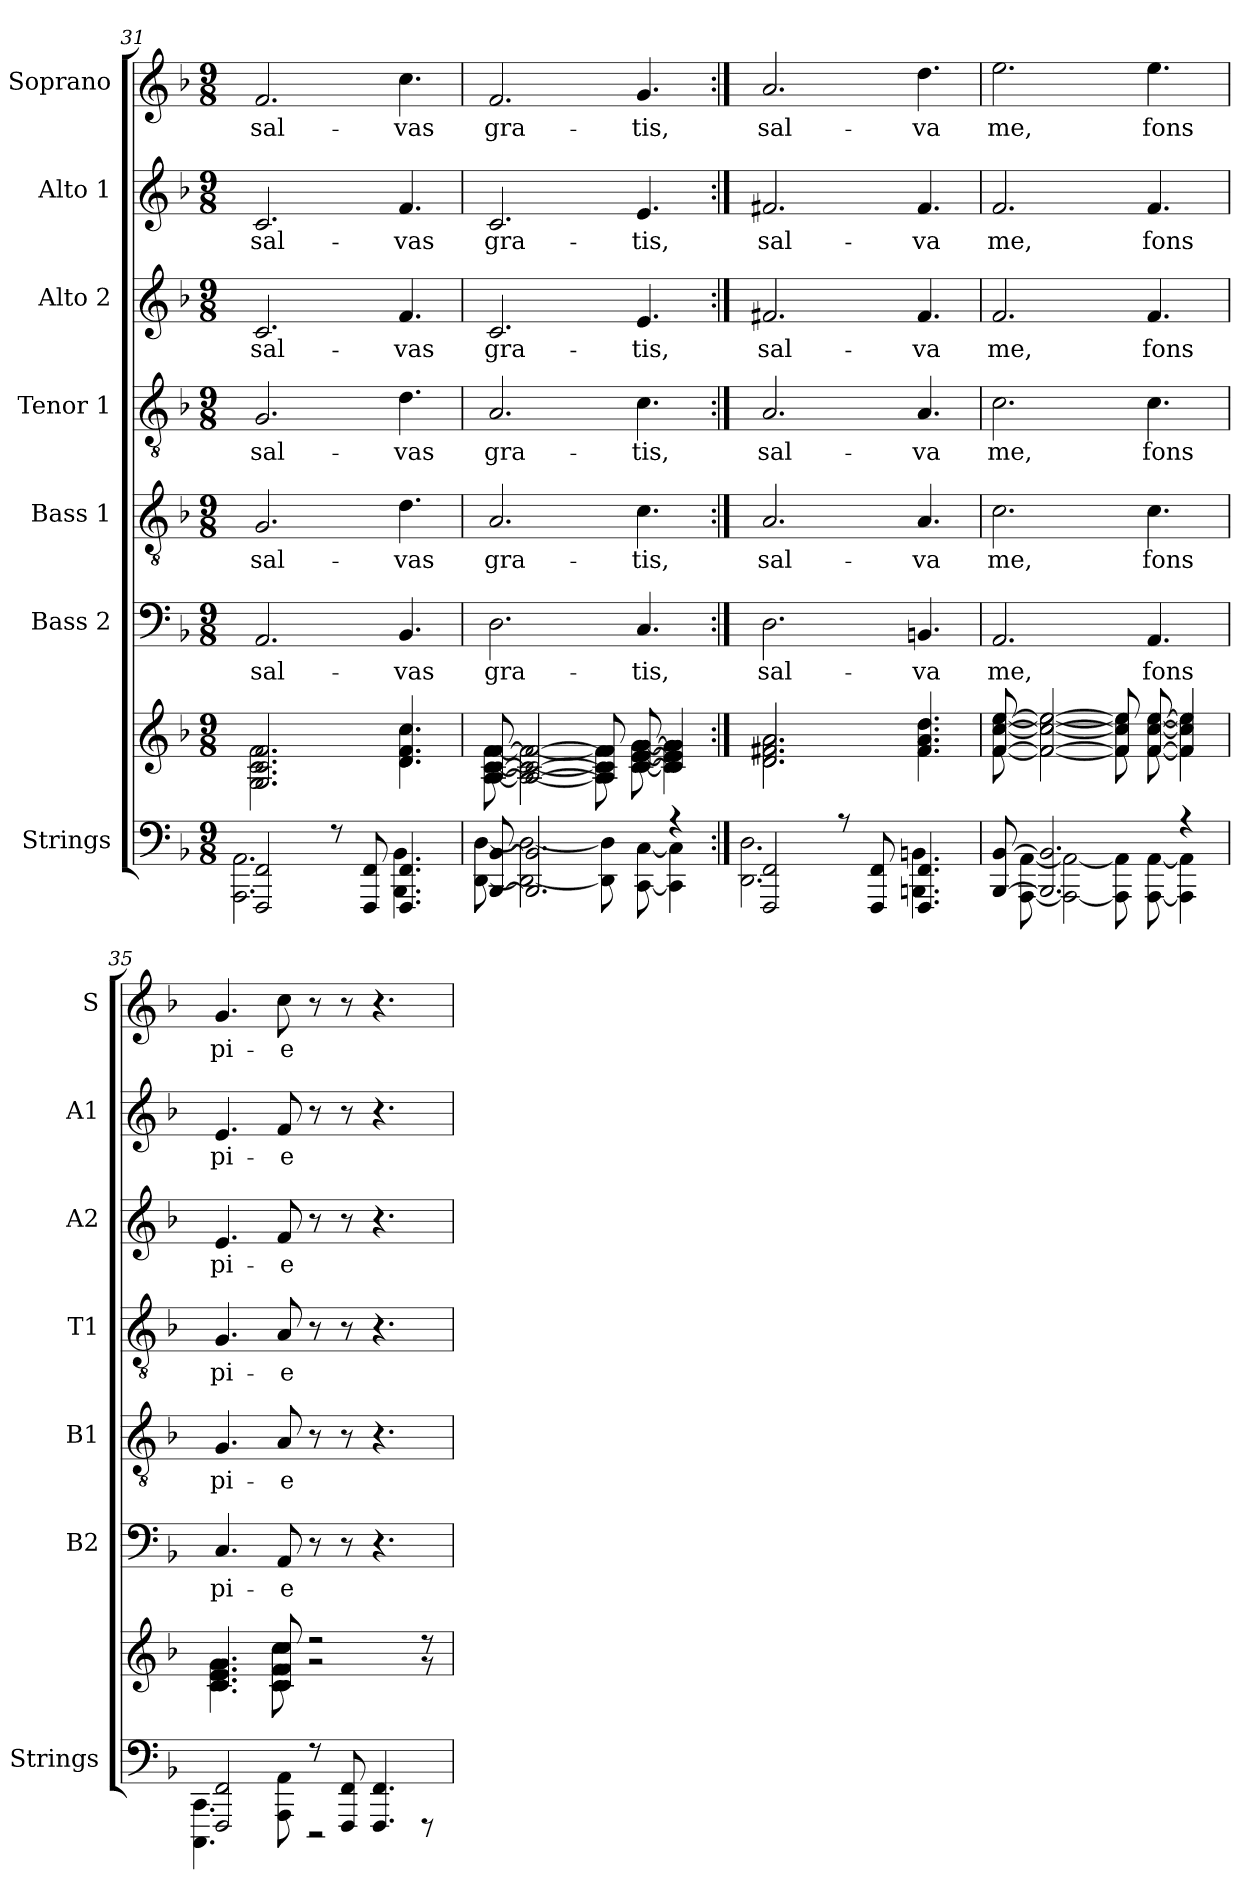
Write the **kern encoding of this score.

**kern	**kern	**kern	**text	**kern	**text	**kern	**text	**kern	**text	**kern	**text	**kern	**text
*part7	*part7	*part6	*part6	*part5	*part5	*part4	*part4	*part3	*part3	*part2	*part2	*part1	*part1
*staff8	*staff7	*staff6	*staff6	*staff5	*staff5	*staff4	*staff4	*staff3	*staff3	*staff2	*staff2	*staff1	*staff1
*I"Strings	*	*I"Bass 2	*	*I"Bass 1	*	*I"Tenor 1	*	*I"Alto 2	*	*I"Alto 1	*	*I"Soprano	*
*I'Strings	*	*I'B2	*	*I'B1	*	*I'T1	*	*I'A2	*	*I'A1	*	*I'S	*
*clefF4	*clefG2	*clefF4	*	*clefGv2	*	*clefGv2	*	*clefG2	*	*clefG2	*	*clefG2	*
*k[b-]	*k[b-]	*k[b-]	*	*k[b-]	*	*k[b-]	*	*k[b-]	*	*k[b-]	*	*k[b-]	*
*M9/8	*M9/8	*M9/8	*	*M9/8	*	*M9/8	*	*M9/8	*	*M9/8	*	*M9/8	*
=31	=31	=31	=31	=31	=31	=31	=31	=31	=31	=31	=31	=31	=31
*^	*^	*	*	*	*	*	*	*	*	*	*	*	*
!	!	!	!	!	!LO:LY:b	!	!LO:LY:b	!	!LO:LY:b	!	!LO:LY:b	!	!LO:LY:b	!	!LO:LY:b
2FFF/ 2FF/	2.AAA\ 2.AA\	2.G/ 2.c/ 2.f/	2.G\ 2.c\ 2.f\	2.AA	sal-	2.G	sal-	2.G	sal-	2.c	sal-	2.c	sal-	2.f	sal-
8r	.	.	.	.	.	.	.	.	.	.	.	.	.	.	.
8FFF/ 8FF/	.	.	.	.	.	.	.	.	.	.	.	.	.	.	.
!	!	!	!	!	!LO:LY:b	!	!LO:LY:b	!	!LO:LY:b	!	!LO:LY:b	!	!LO:LY:b	!	!LO:LY:b
4.FFF/ 4.FF/	4.BBB-\ 4.BB-\	4.d/ 4.f/ 4.cc/	4.d\ 4.f\ 4.cc\	4.BB-	-vas	4.d	-vas	4.d	-vas	4.f	-vas	4.f	-vas	4.cc	-vas
=32	=32	=32	=32	=32	=32	=32	=32	=32	=32	=32	=32	=32	=32	=32	=32
!	!	!	!	!	!LO:LY:b	!	!LO:LY:b	!	!LO:LY:b	!	!LO:LY:b	!	!LO:LY:b	!	!LO:LY:b
[8BBB-/ [8BB-/	[8DD\ [8D\	[8A/ [8c/ [8f/	[8A\ [8c\ [8f\	2.D	gra-	2.A	gra-	2.A	gra-	2.c	gra-	2.c	gra-	2.f	gra-
2.BBB-/] 2.BB-/]	2DD\_ 2D\_	2A/_ 2c/_ 2f/_	2A\_ 2c\_ 2f\_	.	.	.	.	.	.	.	.	.	.	.	.
.	8DD\] 8D\]	8A/] 8c/] 8f/]	8A\] 8c\] 8f\]	.	.	.	.	.	.	.	.	.	.	.	.
!	!	!	!	!	!LO:LY:b	!	!LO:LY:b	!	!LO:LY:b	!	!LO:LY:b	!	!LO:LY:b	!	!LO:LY:b
.	[8CC\ [8C\	[8c/ [8e/ [8g/	[8c\ [8e\ [8g\	4.C	-tis,	4.c	-tis,	4.c	-tis,	4.e	-tis,	4.e	-tis,	4.g	-tis,
4r	4CC\] 4C\]	4c/] 4e/] 4g/]	4c\] 4e\] 4g\]	.	.	.	.	.	.	.	.	.	.	.	.
=33:|!	=33:|!	=33:|!	=33:|!	=33:|!	=33:|!	=33:|!	=33:|!	=33:|!	=33:|!	=33:|!	=33:|!	=33:|!	=33:|!	=33:|!	=33:|!
!	!	!	!	!	!LO:LY:b	!	!LO:LY:b	!	!LO:LY:b	!	!LO:LY:b	!	!LO:LY:b	!	!LO:LY:b
2FFF/ 2FF/	2.DD\ 2.D\	2.d/ 2.f#X/ 2.a/	2.d\ 2.f#X\ 2.a\	2.D	sal-	2.A	sal-	2.A	sal-	2.f#X	sal-	2.f#X	sal-	2.a	sal-
8r	.	.	.	.	.	.	.	.	.	.	.	.	.	.	.
8FFF/ 8FF/	.	.	.	.	.	.	.	.	.	.	.	.	.	.	.
4.FFF/ 4.FF/	4.BBBn\ 4.BBn\	4.f#/ 4.a/ 4.dd/	4.f#\ 4.a\ 4.dd\	4.BBn	-va	4.A	-va	4.A	-va	4.f#	-va	4.f#	-va	4.dd	-va
=34	=34	=34	=34	=34	=34	=34	=34	=34	=34	=34	=34	=34	=34	=34	=34
!	!	!	!	!	!LO:LY:b	!	!LO:LY:b	!	!LO:LY:b	!	!LO:LY:b	!	!LO:LY:b	!	!LO:LY:b
[8BBB-/ [8BB-/	[8AAA\ [8AA\	[8f/ [8cc/ [8ee/	[8f\ [8cc\ [8ee\	2.AA	me,	2.c	me,	2.c	me,	2.f	me,	2.f	me,	2.ee	me,
2.BBB-/] 2.BB-/]	2AAA\_ 2AA\_	2f/_ 2cc/_ 2ee/_	2f\_ 2cc\_ 2ee\_	.	.	.	.	.	.	.	.	.	.	.	.
.	8AAA\] 8AA\]	8f/] 8cc/] 8ee/]	8f\] 8cc\] 8ee\]	.	.	.	.	.	.	.	.	.	.	.	.
!	!	!	!	!	!LO:LY:b	!	!LO:LY:b	!	!LO:LY:b	!	!LO:LY:b	!	!LO:LY:b	!	!LO:LY:b
.	[8AAA\ [8AA\	[8f/ [8cc/ [8ee/	[8f\ [8cc\ [8ee\	4.AA	fons	4.c	fons	4.c	fons	4.f	fons	4.f	fons	4.ee	fons
4r	4AAA\] 4AA\]	4f/] 4cc/] 4ee/]	4f\] 4cc\] 4ee\]	.	.	.	.	.	.	.	.	.	.	.	.
=35	=35	=35	=35	=35	=35	=35	=35	=35	=35	=35	=35	=35	=35	=35	=35
!	!	!	!	!	!LO:LY:b	!	!LO:LY:b	!	!LO:LY:b	!	!LO:LY:b	!	!LO:LY:b	!	!LO:LY:b
2FFF/ 2FF/	4.CCC\ 4.CC\	4.c/ 4.e/ 4.g/	4.c\ 4.e\ 4.g\	4.C	pi-	4.G	pi-	4.G	pi-	4.e	pi-	4.e	pi-	4.g	pi-
!	!	!	!	!	!LO:LY:b	!	!LO:LY:b	!	!LO:LY:b	!	!LO:LY:b	!	!LO:LY:b	!	!LO:LY:b
.	8AAA\ 8AA\	8c/ 8f/ 8cc/	8c\ 8f\ 8cc\	8AA	-e-	8A	-e-	8A	-e-	8f	-e-	8f	-e-	8cc	-e-
8r	2r	2r	2r	8r	.	8r	.	8r	.	8r	.	8r	.	8r	.
8FFF/ 8FF/	.	.	.	8r	.	8r	.	8r	.	8r	.	8r	.	8r	.
4.FFF/ 4.FF/	.	.	.	4.r	.	4.r	.	4.r	.	4.r	.	4.r	.	4.r	.
.	8r	8r	8r	.	.	.	.	.	.	.	.	.	.	.	.
*v	*v	*	*	*	*	*	*	*	*	*	*	*	*	*	*
*	*v	*v	*	*	*	*	*	*	*	*	*	*	*	*
=	=	=	=	=	=	=	=	=	=	=	=	=	=
*-	*-	*-	*-	*-	*-	*-	*-	*-	*-	*-	*-	*-	*-
